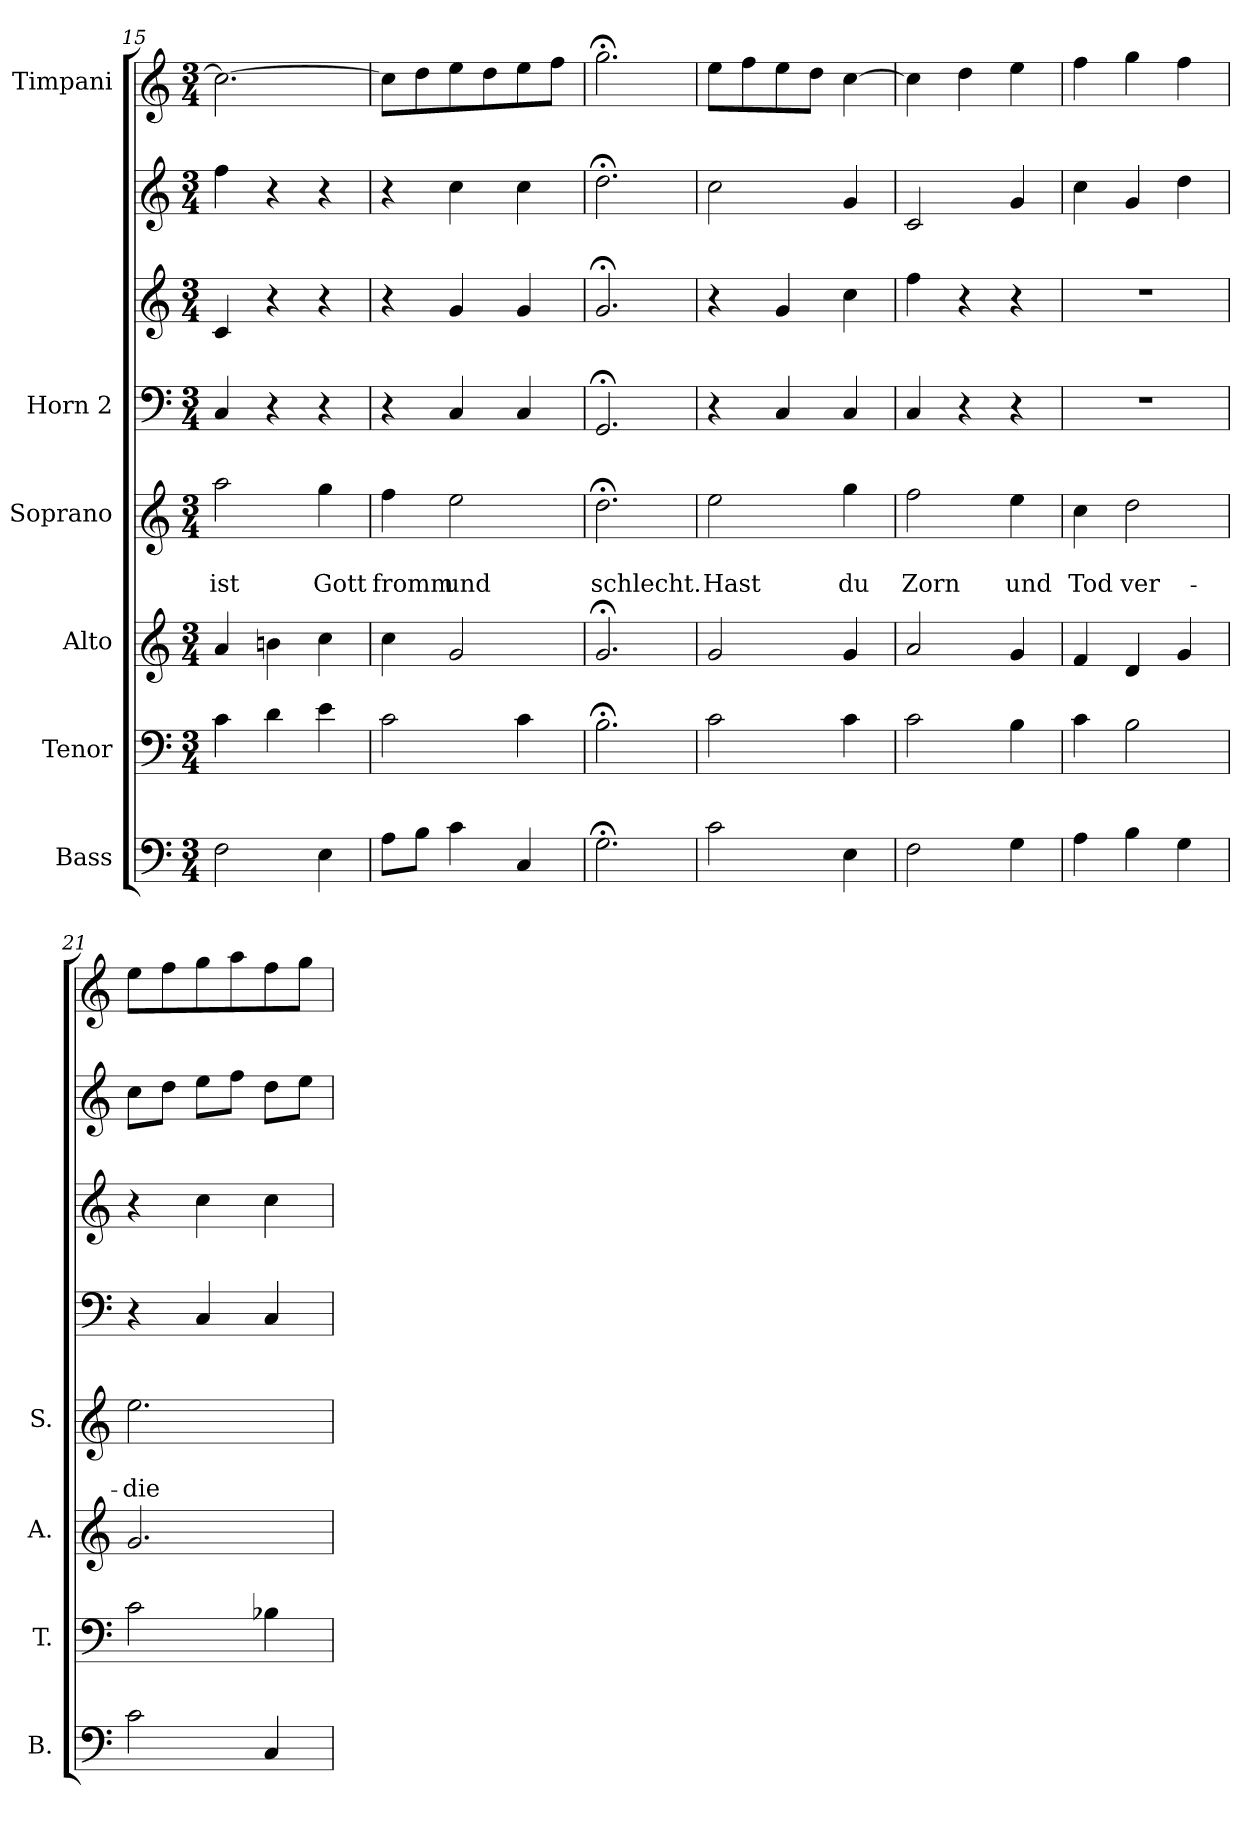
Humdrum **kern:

**kern	**kern	**kern	**kern	**text	**text	**kern	**kern	**kern	**kern
*part6	*part5	*part4	*part3	*part3	*part3	*part2	*part2	*part2	*part1
*staff8	*staff7	*staff6	*staff5	*staff5	*staff5	*staff4	*staff3	*staff2	*staff1
*I"Bass	*I"Tenor	*I"Alto	*I"Soprano	*	*	*I"Horn 2	*	*	*I"Timpani
*I'B.	*I'T.	*I'A.	*I'S.	*	*	*	*	*	*
*clefF4	*clefF4	*clefG2	*clefG2	*	*	*clefF4	*clefG2	*clefG2	*clefG2
*k[]	*k[]	*k[]	*k[]	*	*	*k[]	*k[]	*k[]	*k[]
*	*	*	*	*	*	*	*	*	*C:
*M3/4	*M3/4	*M3/4	*M3/4	*	*	*M3/4	*M3/4	*M3/4	*M3/4
=15	=15	=15	=15	=15	=15	=15	=15	=15	=15
2F\	4c\	4a/	2aa\	.	ist	4C/	4c/	4ff\	2.cc\_
.	4d\	4bn\	.	.	.	4r	4r	4r	.
4E\	4e\	4cc\	4gg\	.	Gott	4r	4r	4r	.
=16	=16	=16	=16	=16	=16	=16	=16	=16	=16
8A\L	2c\	4cc\	4ff\	.	fromm	4r	4r	4r	8cc\L]
8B\J	.	.	.	.	.	.	.	.	8dd\
4c\	.	2g/	2ee\	.	und	4C/	4g/	4cc\	8ee\
.	.	.	.	.	.	.	.	.	8dd\
4C/	4c\	.	.	.	.	4C/	4g/	4cc\	8ee\
.	.	.	.	.	.	.	.	.	8ff\J
=17	=17	=17	=17	=17	=17	=17	=17	=17	=17
2.G;<\	2.B;<\	2.g;</	2.dd;<\	.	schlecht.	2.GG;</	2.g;</	2.dd;<\	2.gg;<\
!!LO:PB:g=z
=18	=18	=18	=18	=18	=18	=18	=18	=18	=18
2c\	2c\	2g/	2ee\	.	Hast	4r	4r	2cc\	8ee\L
.	.	.	.	.	.	.	.	.	8ff\
.	.	.	.	.	.	4C/	4g/	.	8ee\
.	.	.	.	.	.	.	.	.	8dd\J
4E\	4c\	4g/	4gg\	.	du	4C/	4cc\	4g/	[4cc\
=19	=19	=19	=19	=19	=19	=19	=19	=19	=19
2F\	2c\	2a/	2ff\	.	Zorn	4C/	4ff\	2c/	4cc\]
.	.	.	.	.	.	4r	4r	.	4dd\
4G\	4B\	4g/	4ee\	.	und	4r	4r	4g/	4ee\
=20	=20	=20	=20	=20	=20	=20	=20	=20	=20
4A\	4c\	4f/	4cc\	.	Tod	2.r	2.r	4cc\	4ff\
4B\	2B\	4d/	2dd\	.	ver-	.	.	4g/	4gg\
4G\	.	4g/	.	.	.	.	.	4dd\	4ff\
=21	=21	=21	=21	=21	=21	=21	=21	=21	=21
2c\	2c\	2.g/	2.ee\	.	-die-	4r	4r	8cc\L	8ee\L
.	.	.	.	.	.	.	.	8dd\J	8ff\
.	.	.	.	.	.	4C/	4cc\	8ee\L	8gg\
.	.	.	.	.	.	.	.	8ff\J	8aa\
4C/	4B-X\	.	.	.	.	4C/	4cc\	8dd\L	8ff\
.	.	.	.	.	.	.	.	8ee\J	8gg\J
=	=	=	=	=	=	=	=	=	=
*-	*-	*-	*-	*-	*-	*-	*-	*-	*-
